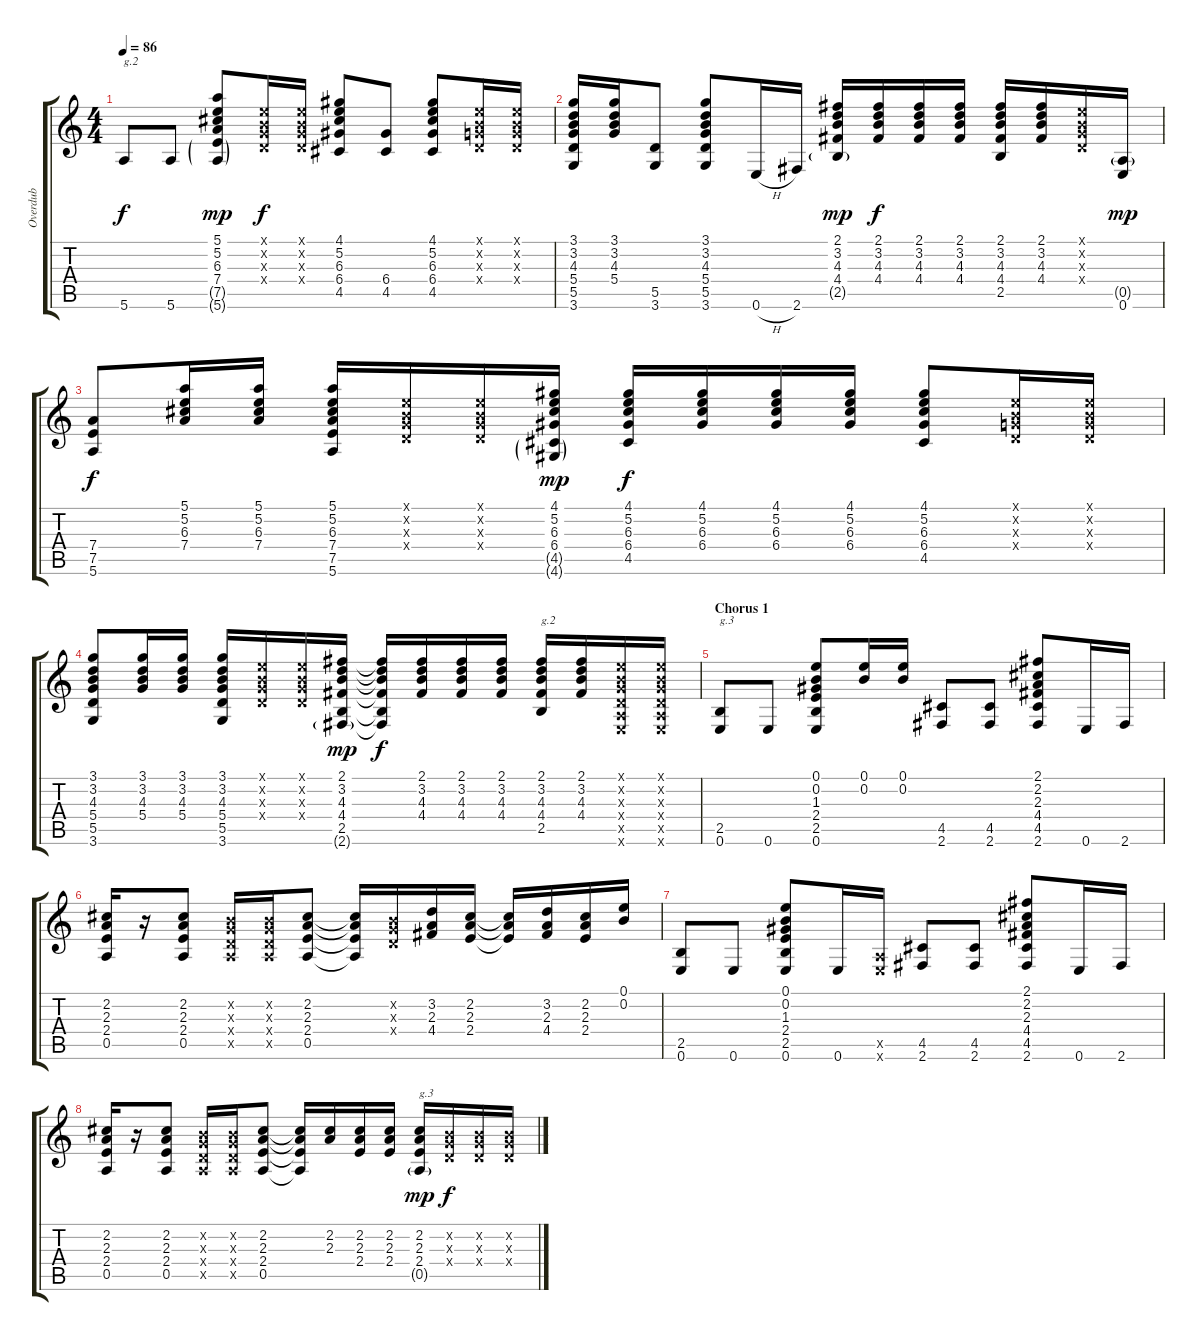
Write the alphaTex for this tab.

\track ("Overdub" "Overdub") {instrument electricguitarclean}
\staff {score tabs}
\tuning (E4 B3 G3 D3 A2 E2) {hide}
\ts (4 4)
\tempo 86
\clef g2
\ks c
5.6.8{txt "g.2" dy f} 5.6.8 (5.1 5.2 6.3 7.4 7.5{g} 5.6{g}).8{dy mp} (0.1{x} 0.2{x} 0.3{x} 0.4{x}).16{dy f} (0.1{x} 0.2{x} 0.3{x} 0.4{x}).16 (4.1 5.2 6.3 6.4 4.5).8 (6.4 4.5).8 (4.1 5.2 6.3 6.4 4.5).8 (0.1{x} 0.2{x} 0.3{x} 0.4{x}).16 (0.1{x} 0.2{x} 0.3{x} 0.4{x}).16 |
(3.1 3.2 4.3 5.4 5.5 3.6).16 (3.1 3.2 4.3 5.4).16 (5.5 3.6).8 (3.1 3.2 4.3 5.4 5.5 3.6).8 0.6{h}.16 2.6.16 (2.1 3.2 4.3 4.4 2.5{g}).16{dy mp} (2.1 3.2 4.3 4.4).16{dy f} (2.1 3.2 4.3 4.4).16 (2.1 3.2 4.3 4.4).16 (2.1 3.2 4.3 4.4 2.5).16 (2.1 3.2 4.3 4.4).16 (0.1{x} 0.2{x} 0.3{x} 0.4{x}).16 (0.5{g} 0.6).16{dy mp} |
(7.4 7.5 5.6).8{dy f} (5.1 5.2 6.3 7.4).16 (5.1 5.2 6.3 7.4).16 (5.1 5.2 6.3 7.4 7.5 5.6).16 (0.1{x} 0.2{x} 0.3{x} 0.4{x}).16 (0.1{x} 0.2{x} 0.3{x} 0.4{x}).16 (4.1 5.2 6.3 6.4 4.5{g} 4.6{g}).16{dy mp} (4.1 5.2 6.3 6.4 4.5).16{dy f} (4.1 5.2 6.3 6.4).16 (4.1 5.2 6.3 6.4).16 (4.1 5.2 6.3 6.4).16 (4.1 5.2 6.3 6.4 4.5).8 (0.1{x} 0.2{x} 0.3{x} 0.4{x}).16 (0.1{x} 0.2{x} 0.3{x} 0.4{x}).16 |
(3.1 3.2 4.3 5.4 5.5 3.6).8 (3.1 3.2 4.3 5.4).16 (3.1 3.2 4.3 5.4).16 (3.1 3.2 4.3 5.4 5.5 3.6).16 (0.1{x} 0.2{x} 0.3{x} 0.4{x}).16 (0.1{x} 0.2{x} 0.3{x} 0.4{x}).16 (2.1 3.2 4.3 4.4 2.5 2.6{g}).16{dy mp} (2.1{t} 3.2{t} 4.3{t} 4.4{t} 2.5{t} 2.6{t}).16{dy f} (2.1 3.2 4.3 4.4).16 (2.1 3.2 4.3 4.4).16 (2.1 3.2 4.3 4.4).16 (2.1 3.2 4.3 4.4 2.5).16{txt "g.2"} (2.1 3.2 4.3 4.4).16 (0.1{x} 0.2{x} 0.3{x} 0.4{x} 0.5{x} 0.6{x}).16 (0.1{x} 0.2{x} 0.3{x} 0.4{x} 0.5{x} 0.6{x}).16 |
\section ("" "Chorus 1")
(2.5 0.6).8{txt "g.3"} 0.6.8 (0.1 0.2 1.3 2.4 2.5 0.6).8 (0.1 0.2).16 (0.1 0.2).16 (4.5 2.6).8 (4.5 2.6).8 (2.1 2.2 2.3 4.4 4.5 2.6).8 0.6.16 2.6.16 |
(2.2 2.3 2.4 0.5).16 r.16 (2.2 2.3 2.4 0.5).8 (0.2{x} 0.3{x} 0.4{x} 0.5{x}).16 (0.2{x} 0.3{x} 0.4{x} 0.5{x}).16 (2.2 2.3 2.4 0.5).8 (2.2{t} 2.3{t} 2.4{t} 0.5{t}).16 (0.2{x} 0.3{x} 0.4{x}).16 (3.2 2.3 4.4).16 (2.2 2.3 2.4).16 (2.2{t} 2.3{t} 2.4{t}).16 (3.2 2.3 4.4).16 (2.2 2.3 2.4).16 (0.1 0.2).16 |
(2.5 0.6).8 0.6.8 (0.1 0.2 1.3 2.4 2.5 0.6).8 0.6.16 (0.5{x} 0.6{x}).16 (4.5 2.6).8 (4.5 2.6).8 (2.1 2.2 2.3 4.4 4.5 2.6).8 0.6.16 2.6.16 |
(2.2 2.3 2.4 0.5).16 r.16 (2.2 2.3 2.4 0.5).8 (0.2{x} 0.3{x} 0.4{x} 0.5{x}).16 (0.2{x} 0.3{x} 0.4{x} 0.5{x}).16 (2.2 2.3 2.4 0.5).8 (2.2{t} 2.3{t} 2.4{t} 0.5{t}).16 (2.2 2.3).16 (2.2 2.3 2.4).16 (2.2 2.3 2.4).16 (2.2 2.3 2.4 0.5{g}).16{txt "g.3" dy mp} (0.2{x} 0.3{x} 0.4{x}).16{dy f} (0.2{x} 0.3{x} 0.4{x}).16 (0.2{x} 0.3{x} 0.4{x}).16
